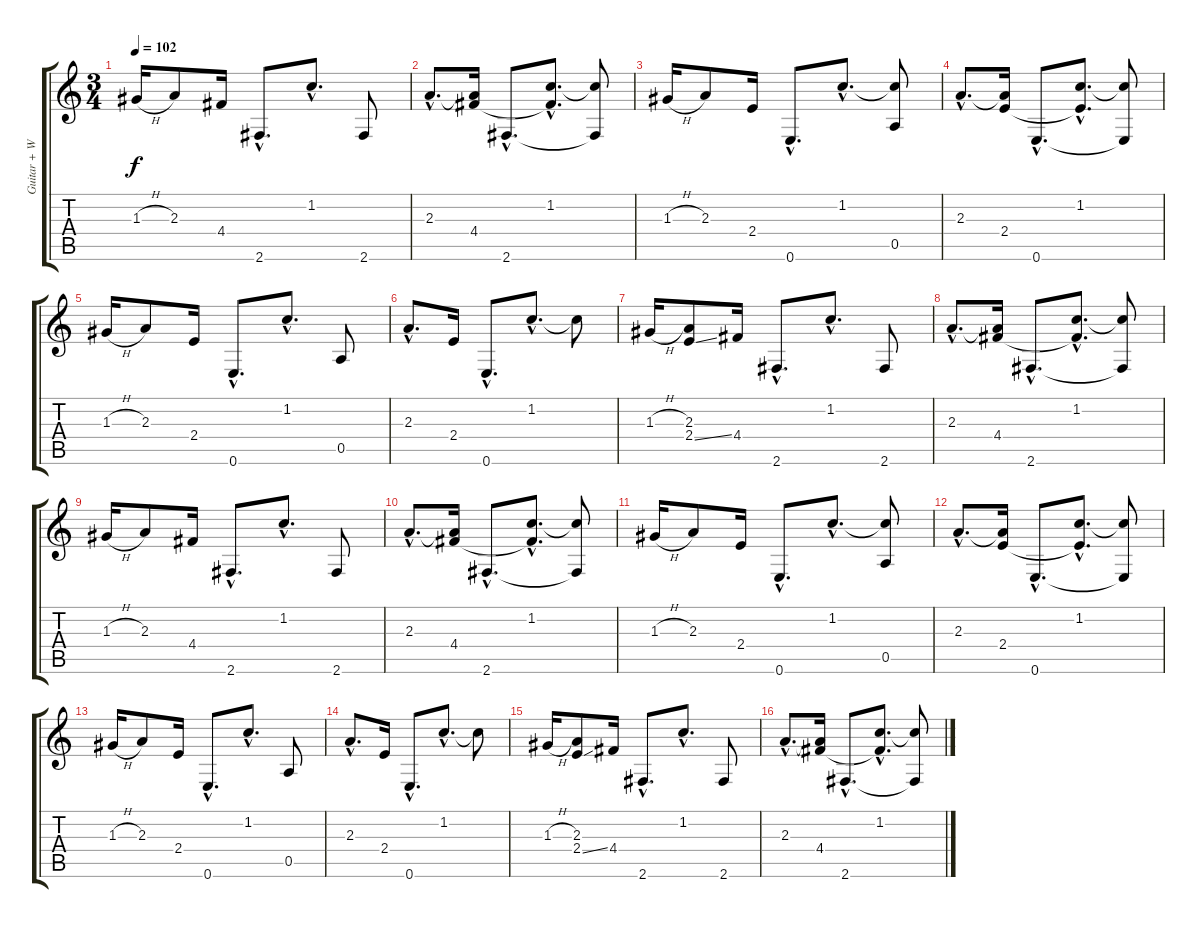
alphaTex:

\track ("Guitar + Weird Sound (part1)" "Guitar + W") {instrument electricguitarmuted}
\staff {score tabs}
\tuning (E4 B3 G3 D3 A2 E2) {hide}
\ts (3 4)
\tempo 102
\clef g2
\ks c
1.3{h}.16{dy f} 2.3.8 4.4.16 2.6{hac}.8{d} 1.2{hac}.8{d} 2.6.8 |
2.3{hac}.8{d} (2.3{t} 4.4).16 2.6{hac}.8{d} (1.2{hac} 4.4{hac t}).8{d} (1.2{t} 2.6{t}).8 |
1.3{h}.16 2.3.8 2.4.16 0.6{hac}.8{d} 1.2{hac}.8{d} (1.2{t} 0.5).8 |
2.3{hac}.8{d} (2.3{t} 2.4).16 0.6{hac}.8{d} (1.2{hac} 2.4{hac t}).8{d} (1.2{t} 0.6{t}).8 |
1.3{h}.16 2.3.8 2.4.16 0.6{hac}.8{d} 1.2{hac}.8{d} 0.5.8 |
2.3{hac}.8{d} 2.4.16 0.6{hac}.8{d} 1.2{hac}.8{d} 1.2{t}.8 |
1.3{h}.16 (2.3 2.4{ss}).8 4.4.16 2.6{hac}.8{d} 1.2{hac}.8{d} 2.6.8 |
2.3{hac}.8{d} (2.3{t} 4.4).16 2.6{hac}.8{d} (1.2{hac} 4.4{hac t}).8{d} (1.2{t} 2.6{t}).8 |
1.3{h}.16 2.3.8 4.4.16 2.6{hac}.8{d} 1.2{hac}.8{d} 2.6.8 |
2.3{hac}.8{d} (2.3{t} 4.4).16 2.6{hac}.8{d} (1.2{hac} 4.4{hac t}).8{d} (1.2{t} 2.6{t}).8 |
1.3{h}.16 2.3.8 2.4.16 0.6{hac}.8{d} 1.2{hac}.8{d} (1.2{t} 0.5).8 |
2.3{hac}.8{d} (2.3{t} 2.4).16 0.6{hac}.8{d} (1.2{hac} 2.4{hac t}).8{d} (1.2{t} 0.6{t}).8 |
1.3{h}.16 2.3.8 2.4.16 0.6{hac}.8{d} 1.2{hac}.8{d} 0.5.8 |
2.3{hac}.8{d} 2.4.16 0.6{hac}.8{d} 1.2{hac}.8{d} 1.2{t}.8 |
1.3{h}.16 (2.3 2.4{ss}).8 4.4.16 2.6{hac}.8{d} 1.2{hac}.8{d} 2.6.8 |
2.3{hac}.8{d} (2.3{t} 4.4).16 2.6{hac}.8{d} (1.2{hac} 4.4{hac t}).8{d} (1.2{t} 2.6{t}).8
